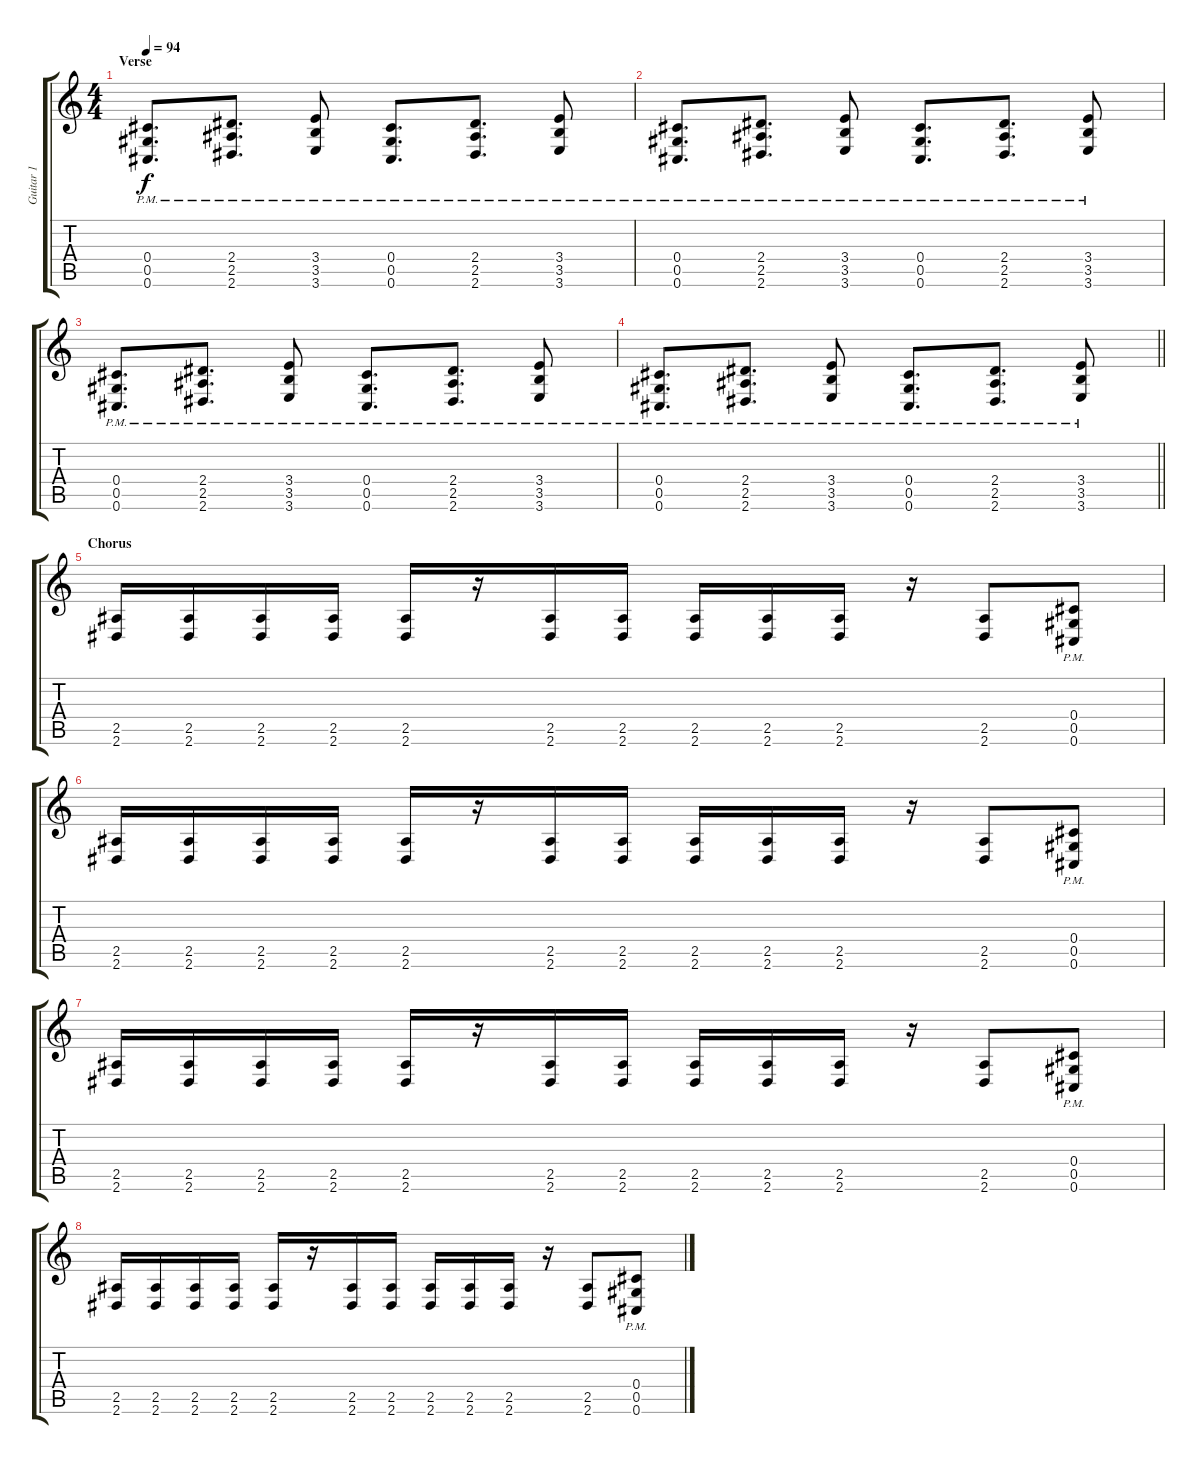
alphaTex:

\track ("Guitar 1" "Guitar 1") {instrument distortionguitar}
\staff {score tabs}
\tuning (Eb4 Bb3 Gb3 Db3 Ab2 Db2) {hide}
\ts (4 4)
\section ("" "Verse")
\tempo 94
\clef g2
\ks c
(0.4{pm} 0.5{pm} 0.6{pm}).8{d dy f} (2.4{pm} 2.5{pm} 2.6{pm}).8{d} (3.4{pm} 3.5{pm} 3.6{pm}).8 (0.4{pm} 0.5{pm} 0.6{pm}).8{d} (2.4{pm} 2.5{pm} 2.6{pm}).8{d} (3.4{pm} 3.5{pm} 3.6{pm}).8 |
(0.4{pm} 0.5{pm} 0.6{pm}).8{d} (2.4{pm} 2.5{pm} 2.6{pm}).8{d} (3.4{pm} 3.5{pm} 3.6{pm}).8 (0.4{pm} 0.5{pm} 0.6{pm}).8{d} (2.4{pm} 2.5{pm} 2.6{pm}).8{d} (3.4{pm} 3.5{pm} 3.6{pm}).8 |
(0.4{pm} 0.5{pm} 0.6{pm}).8{d} (2.4{pm} 2.5{pm} 2.6{pm}).8{d} (3.4{pm} 3.5{pm} 3.6{pm}).8 (0.4{pm} 0.5{pm} 0.6{pm}).8{d} (2.4{pm} 2.5{pm} 2.6{pm}).8{d} (3.4{pm} 3.5{pm} 3.6{pm}).8 |
\barLineRight lightlight
(0.4{pm} 0.5{pm} 0.6{pm}).8{d} (2.4{pm} 2.5{pm} 2.6{pm}).8{d} (3.4{pm} 3.5{pm} 3.6{pm}).8 (0.4{pm} 0.5{pm} 0.6{pm}).8{d} (2.4{pm} 2.5{pm} 2.6{pm}).8{d} (3.4{pm} 3.5{pm} 3.6{pm}).8 |
\section ("" "Chorus")
(2.5 2.6).16 (2.5 2.6).16 (2.5 2.6).16 (2.5 2.6).16 (2.5 2.6).16 r.16 (2.5 2.6).16 (2.5 2.6).16 (2.5 2.6).16 (2.5 2.6).16 (2.5 2.6).16 r.16 (2.5 2.6).8 (0.4{pm} 0.5{pm} 0.6{pm}).8 |
(2.5 2.6).16 (2.5 2.6).16 (2.5 2.6).16 (2.5 2.6).16 (2.5 2.6).16 r.16 (2.5 2.6).16 (2.5 2.6).16 (2.5 2.6).16 (2.5 2.6).16 (2.5 2.6).16 r.16 (2.5 2.6).8 (0.4{pm} 0.5{pm} 0.6{pm}).8 |
(2.5 2.6).16 (2.5 2.6).16 (2.5 2.6).16 (2.5 2.6).16 (2.5 2.6).16 r.16 (2.5 2.6).16 (2.5 2.6).16 (2.5 2.6).16 (2.5 2.6).16 (2.5 2.6).16 r.16 (2.5 2.6).8 (0.4{pm} 0.5{pm} 0.6{pm}).8 |
(2.5 2.6).16 (2.5 2.6).16 (2.5 2.6).16 (2.5 2.6).16 (2.5 2.6).16 r.16 (2.5 2.6).16 (2.5 2.6).16 (2.5 2.6).16 (2.5 2.6).16 (2.5 2.6).16 r.16 (2.5 2.6).8 (0.4{pm} 0.5{pm} 0.6{pm}).8
